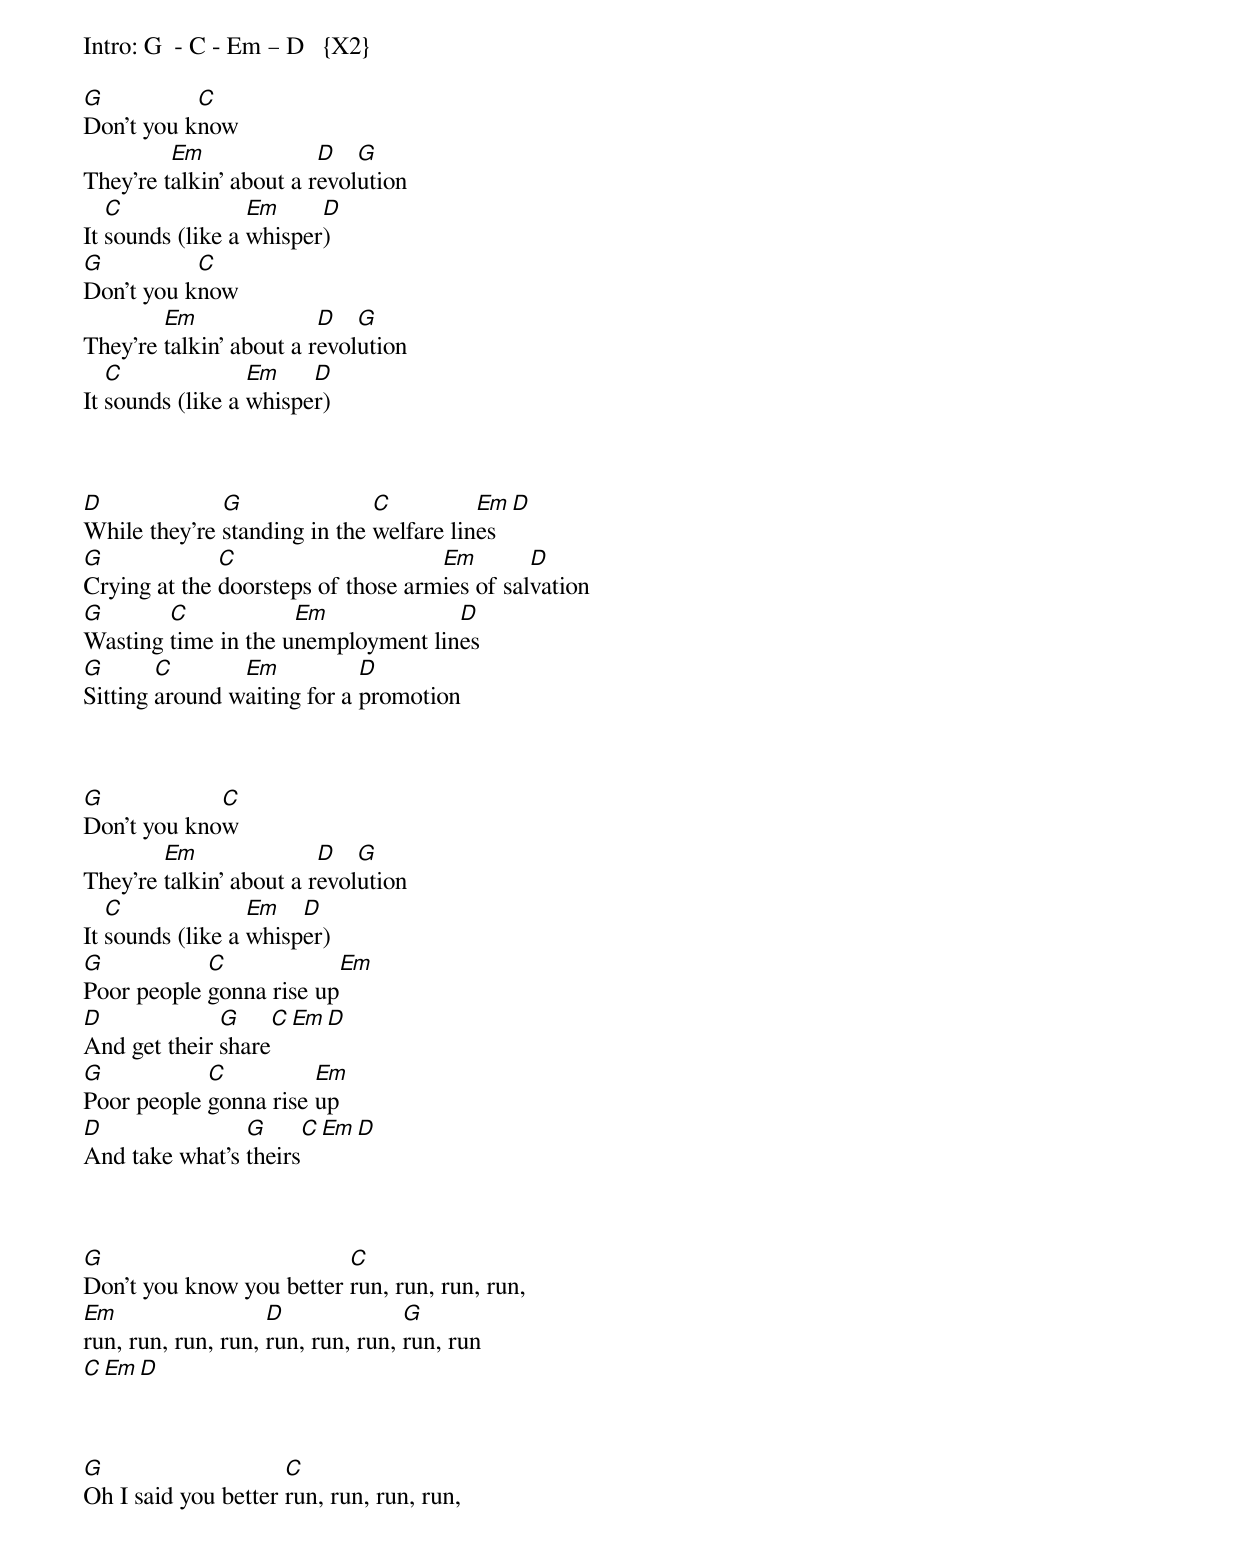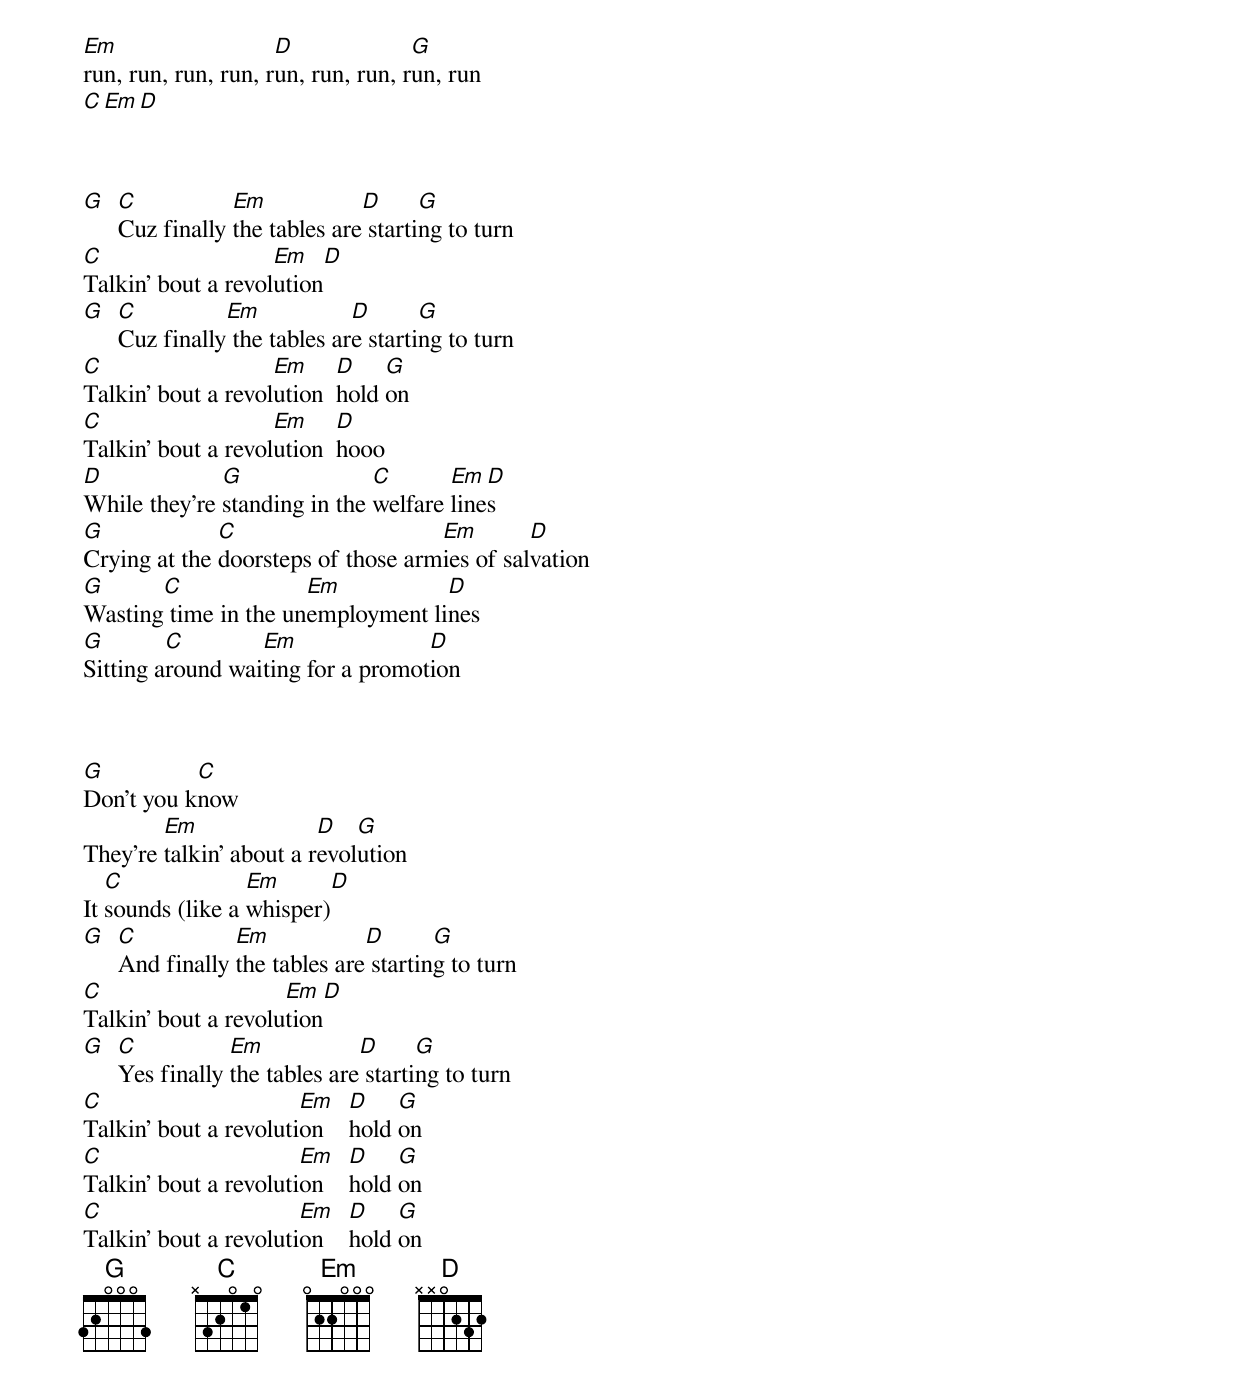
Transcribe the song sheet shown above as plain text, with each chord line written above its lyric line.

Intro: G  - C - Em – D   {X2}

G          C
Don't you know
         Em              D   G
They're talkin' about a revolution
   C              Em     D
It sounds (like a whisper)
G          C
Don't you know
        Em               D   G
They're talkin' about a revolution
   C              Em    D
It sounds (like a whisper)



D             G               C          Em  D
While they're standing in the welfare lines
G             C                     Em        D
Crying at the doorsteps of those armies of salvation
G       C            Em             D
Wasting time in the unemployment lines
G       C       Em           D
Sitting around waiting for a promotion



G            C
Don't you know
        Em               D   G
They're talkin' about a revolution
   C              Em   D
It sounds (like a whisper)
G           C              Em
Poor people gonna rise up
D             G     C  Em  D
And get their share
G           C          Em
Poor people gonna rise up
D               G     C  Em  D
And take what's theirs



G                         C
Don't you know you better run, run, run, run,
Em                  D              G
run, run, run, run, run, run, run, run, run
C     Em   D



G                    C
Oh I said you better run, run, run, run,
Em                   D              G
run, run, run, run, run, run, run, run, run
C     Em   D



G C           Em            D      G
  Cuz finally the tables are starting to turn
C                   Em    D
Talkin' bout a revolution
G C          Em            D       G
  Cuz finally the tables are starting to turn
C                   Em     D    G
Talkin' bout a revolution  hold on
C                   Em     D
Talkin' bout a revolution  hooo
D             G               C       Em  D
While they're standing in the welfare lines
G             C                     Em        D
Crying at the doorsteps of those armies of salvation
G      C              Em           D
Wasting time in the unemployment lines
G        C        Em               D
Sitting around waiting for a promotion



G          C
Don't you know
        Em               D   G
They're talkin' about a revolution
   C              Em      D
It sounds (like a whisper)
G C           Em            D       G
  And finally the tables are starting to turn
C                    Em    D
Talkin' bout a revolution
G C           Em            D      G
  Yes finally the tables are starting to turn
C                      Em    D    G
Talkin' bout a revolution    hold on
C                      Em    D    G
Talkin' bout a revolution    hold on
C                      Em    D    G
Talkin' bout a revolution    hold on
